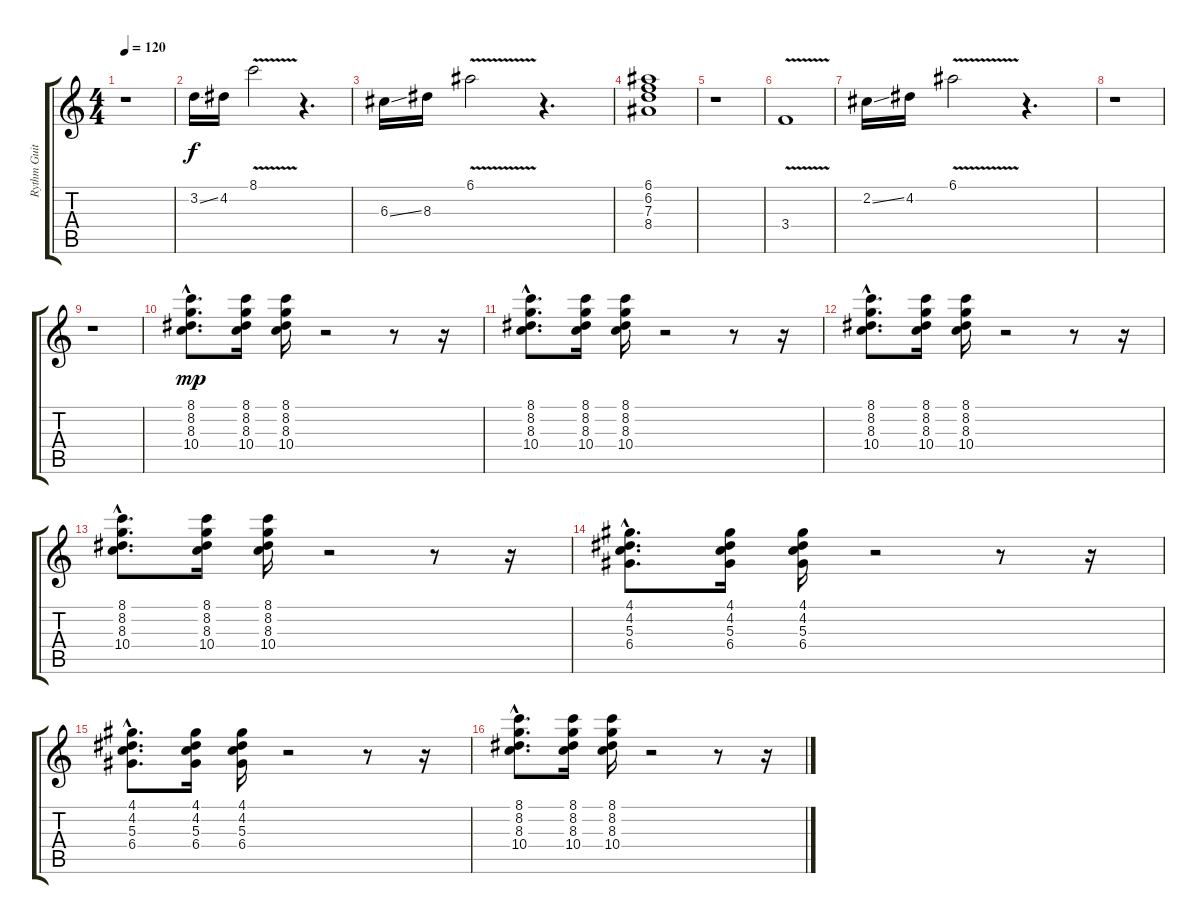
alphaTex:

\track ("Rythm Guitar" "Rythm Guit") {instrument electricguitarjazz}
\staff {score tabs}
\tuning (E4 B3 G3 D3 A2 E2) {hide}
\ts (4 4)
\tempo 120
\clef g2
\ks c
r.1{dy mp} |
3.2{ss}.16{dy f} 4.2.16 8.1{v}.2 r.4{d} |
6.3{ss}.16 8.3.16 6.1{v}.2 r.4{d} |
(6.1 6.2 7.3 8.4).1 |
r.1 |
3.4{v}.1 |
2.2{ss}.16 4.2.16 6.1{v}.2 r.4{d} |
r.1 |
r.1 |
(8.1{hac} 8.2{hac} 8.3{hac} 10.4{hac}).8{d dy mp} (8.1 8.2 8.3 10.4).16 (8.1 8.2 8.3 10.4).16 r.2 r.8 r.16 |
(8.1{hac} 8.2{hac} 8.3{hac} 10.4{hac}).8{d} (8.1 8.2 8.3 10.4).16 (8.1 8.2 8.3 10.4).16 r.2 r.8 r.16 |
(8.1{hac} 8.2{hac} 8.3{hac} 10.4{hac}).8{d} (8.1 8.2 8.3 10.4).16 (8.1 8.2 8.3 10.4).16 r.2 r.8 r.16 |
(8.1{hac} 8.2{hac} 8.3{hac} 10.4{hac}).8{d} (8.1 8.2 8.3 10.4).16 (8.1 8.2 8.3 10.4).16 r.2 r.8 r.16 |
(4.1{hac} 4.2{hac} 5.3{hac} 6.4{hac}).8{d} (4.1 4.2 5.3 6.4).16 (4.1 4.2 5.3 6.4).16 r.2 r.8 r.16 |
(4.1{hac} 4.2{hac} 5.3{hac} 6.4{hac}).8{d} (4.1 4.2 5.3 6.4).16 (4.1 4.2 5.3 6.4).16 r.2 r.8 r.16 |
(8.1{hac} 8.2{hac} 8.3{hac} 10.4{hac}).8{d} (8.1 8.2 8.3 10.4).16 (8.1 8.2 8.3 10.4).16 r.2 r.8 r.16
